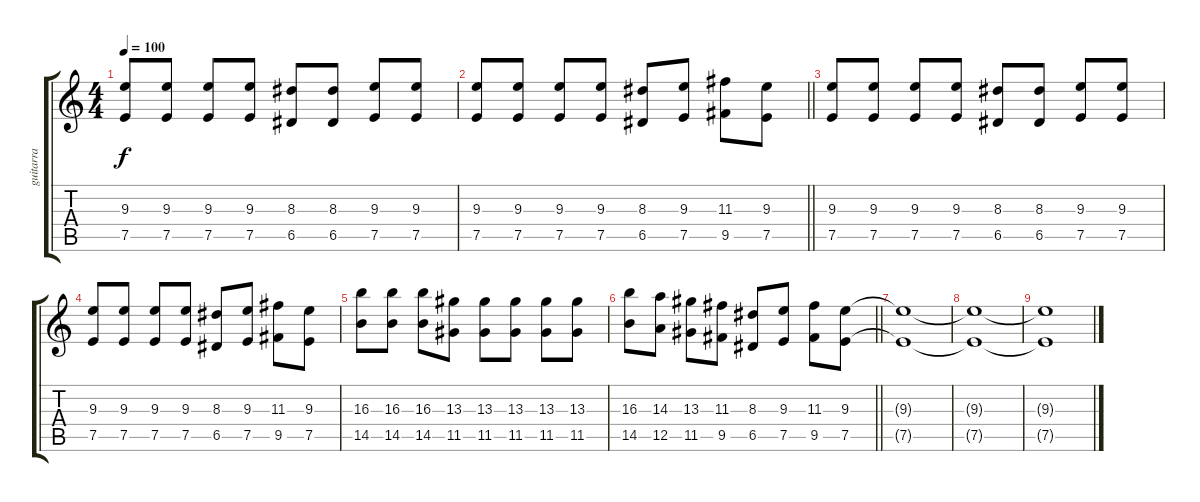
\track ("guitarra" "guitarra") {instrument overdrivenguitar}
\staff {score tabs}
\tuning (E4 B3 G3 D3 A2 E2) {hide}
\ts (4 4)
\tempo 100
\clef g2
\ks c
(9.3 7.5).8{dy f} (9.3 7.5).8 (9.3 7.5).8 (9.3 7.5).8 (8.3 6.5).8 (8.3 6.5).8 (9.3 7.5).8 (9.3 7.5).8 |
\barLineRight lightlight
(9.3 7.5).8 (9.3 7.5).8 (9.3 7.5).8 (9.3 7.5).8 (8.3 6.5).8 (9.3 7.5).8 (11.3 9.5).8 (9.3 7.5).8 |
(9.3 7.5).8 (9.3 7.5).8 (9.3 7.5).8 (9.3 7.5).8 (8.3 6.5).8 (8.3 6.5).8 (9.3 7.5).8 (9.3 7.5).8 |
(9.3 7.5).8 (9.3 7.5).8 (9.3 7.5).8 (9.3 7.5).8 (8.3 6.5).8 (9.3 7.5).8 (11.3 9.5).8 (9.3 7.5).8 |
(16.3 14.5).8 (16.3 14.5).8 (16.3 14.5).8 (13.3 11.5).8 (13.3 11.5).8 (13.3 11.5).8 (13.3 11.5).8 (13.3 11.5).8 |
\barLineRight lightlight
(16.3 14.5).8 (14.3 12.5).8 (13.3 11.5).8 (11.3 9.5).8 (8.3 6.5).8 (9.3 7.5).8 (11.3 9.5).8 (9.3 7.5).8 |
(9.3{t} 7.5{t}).1 |
(9.3{t} 7.5{t}).1 |
(9.3{t} 7.5{t}).1
